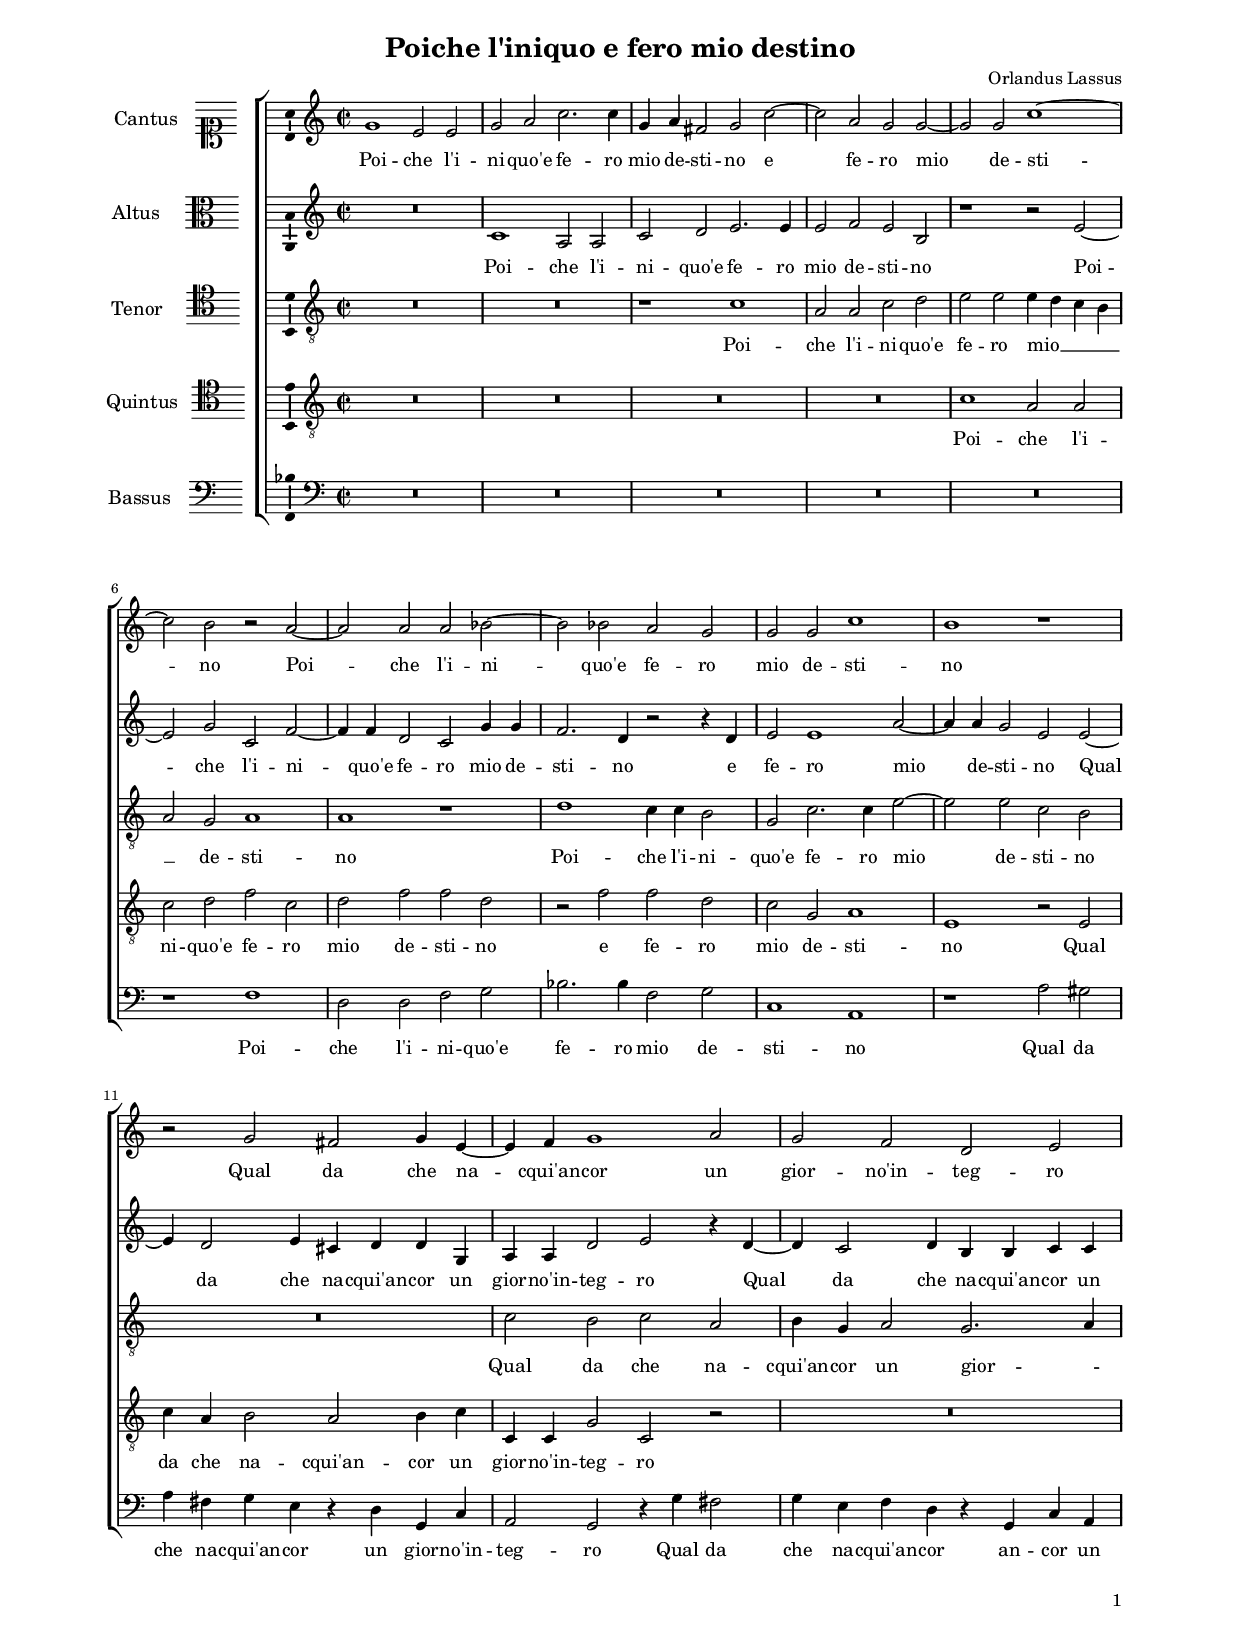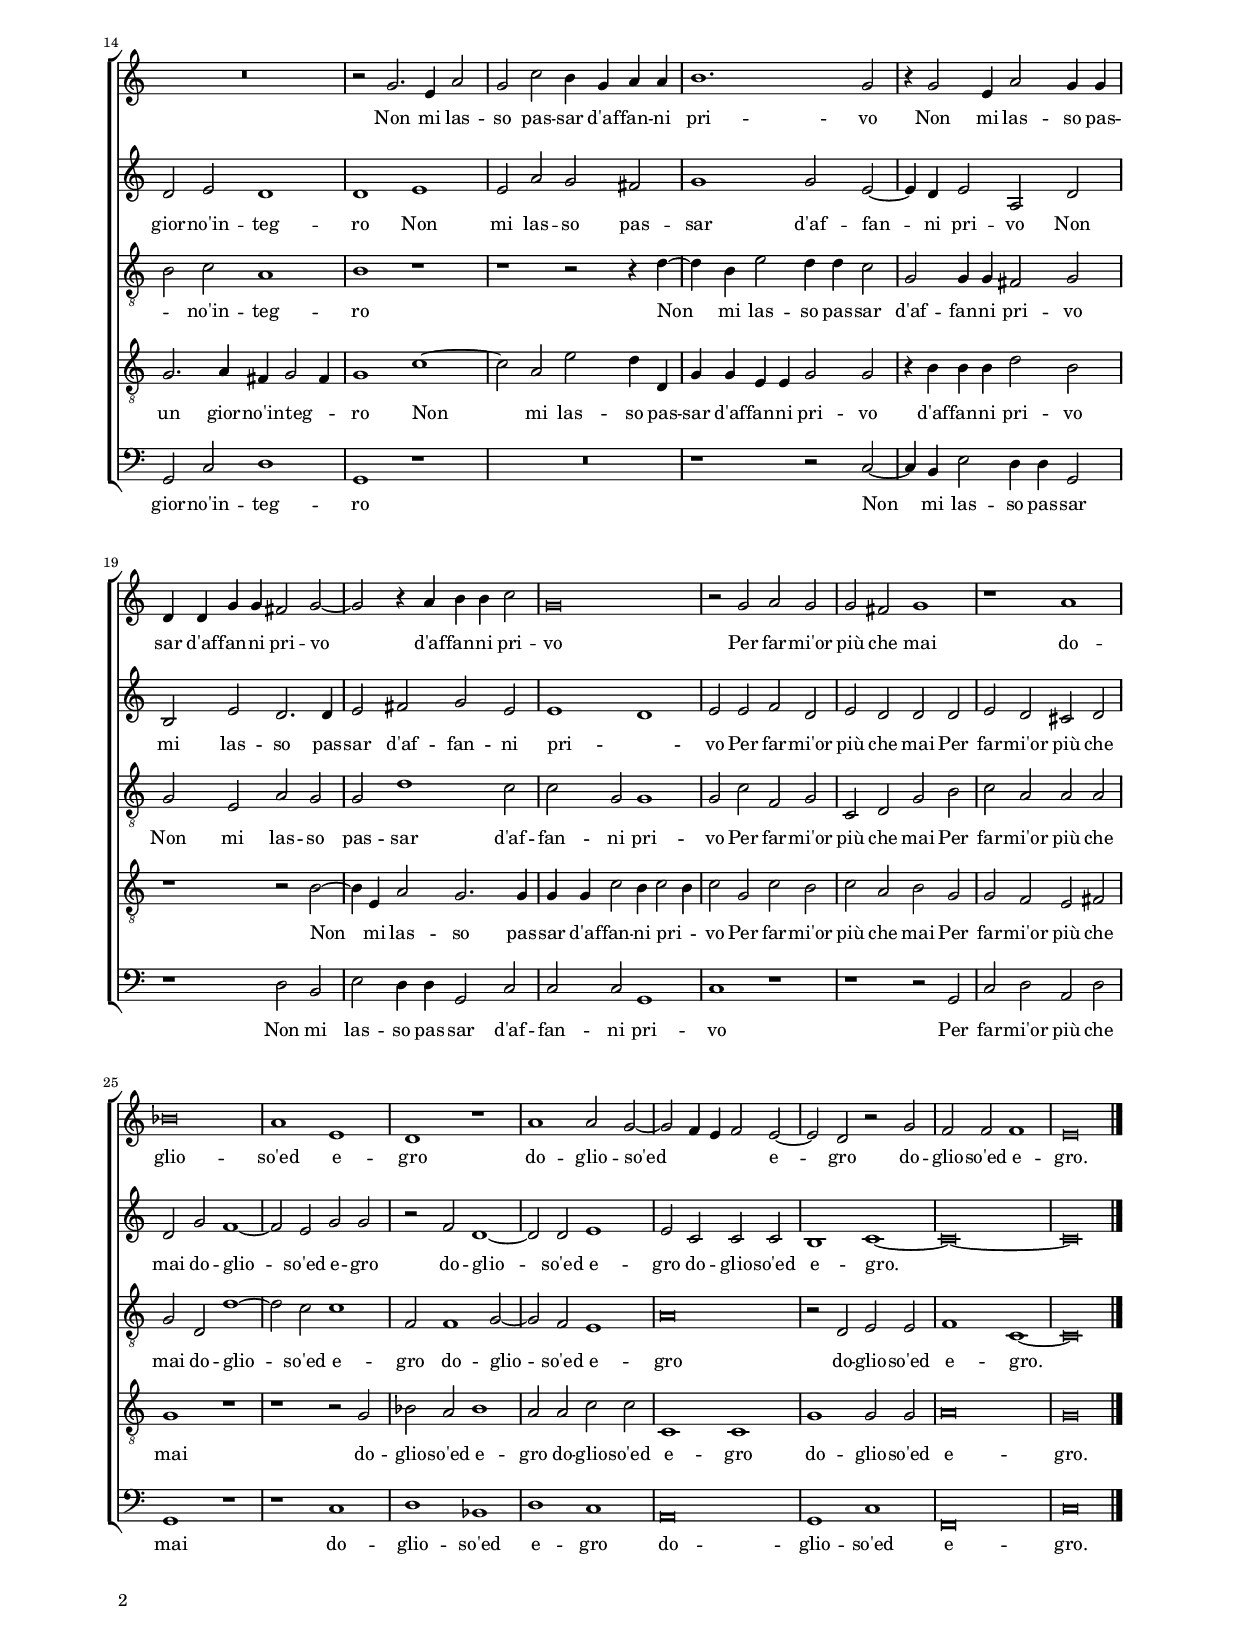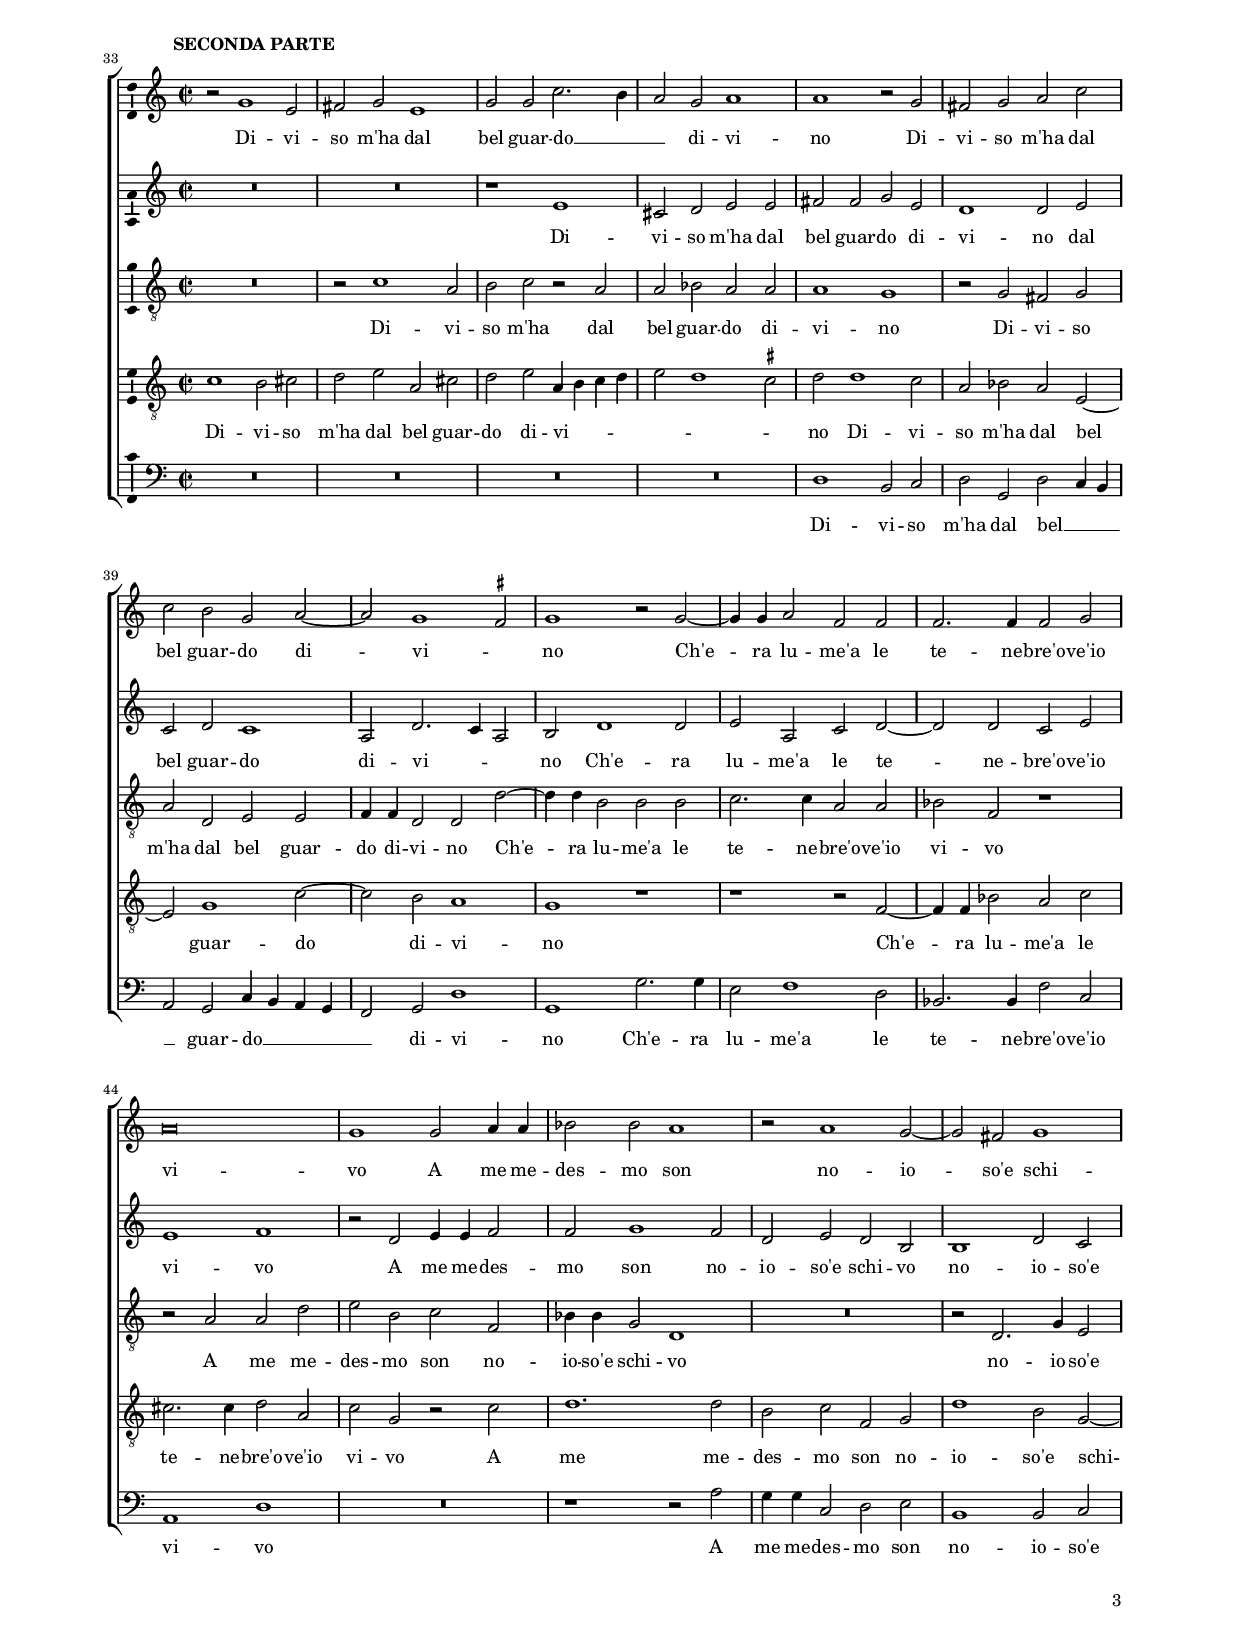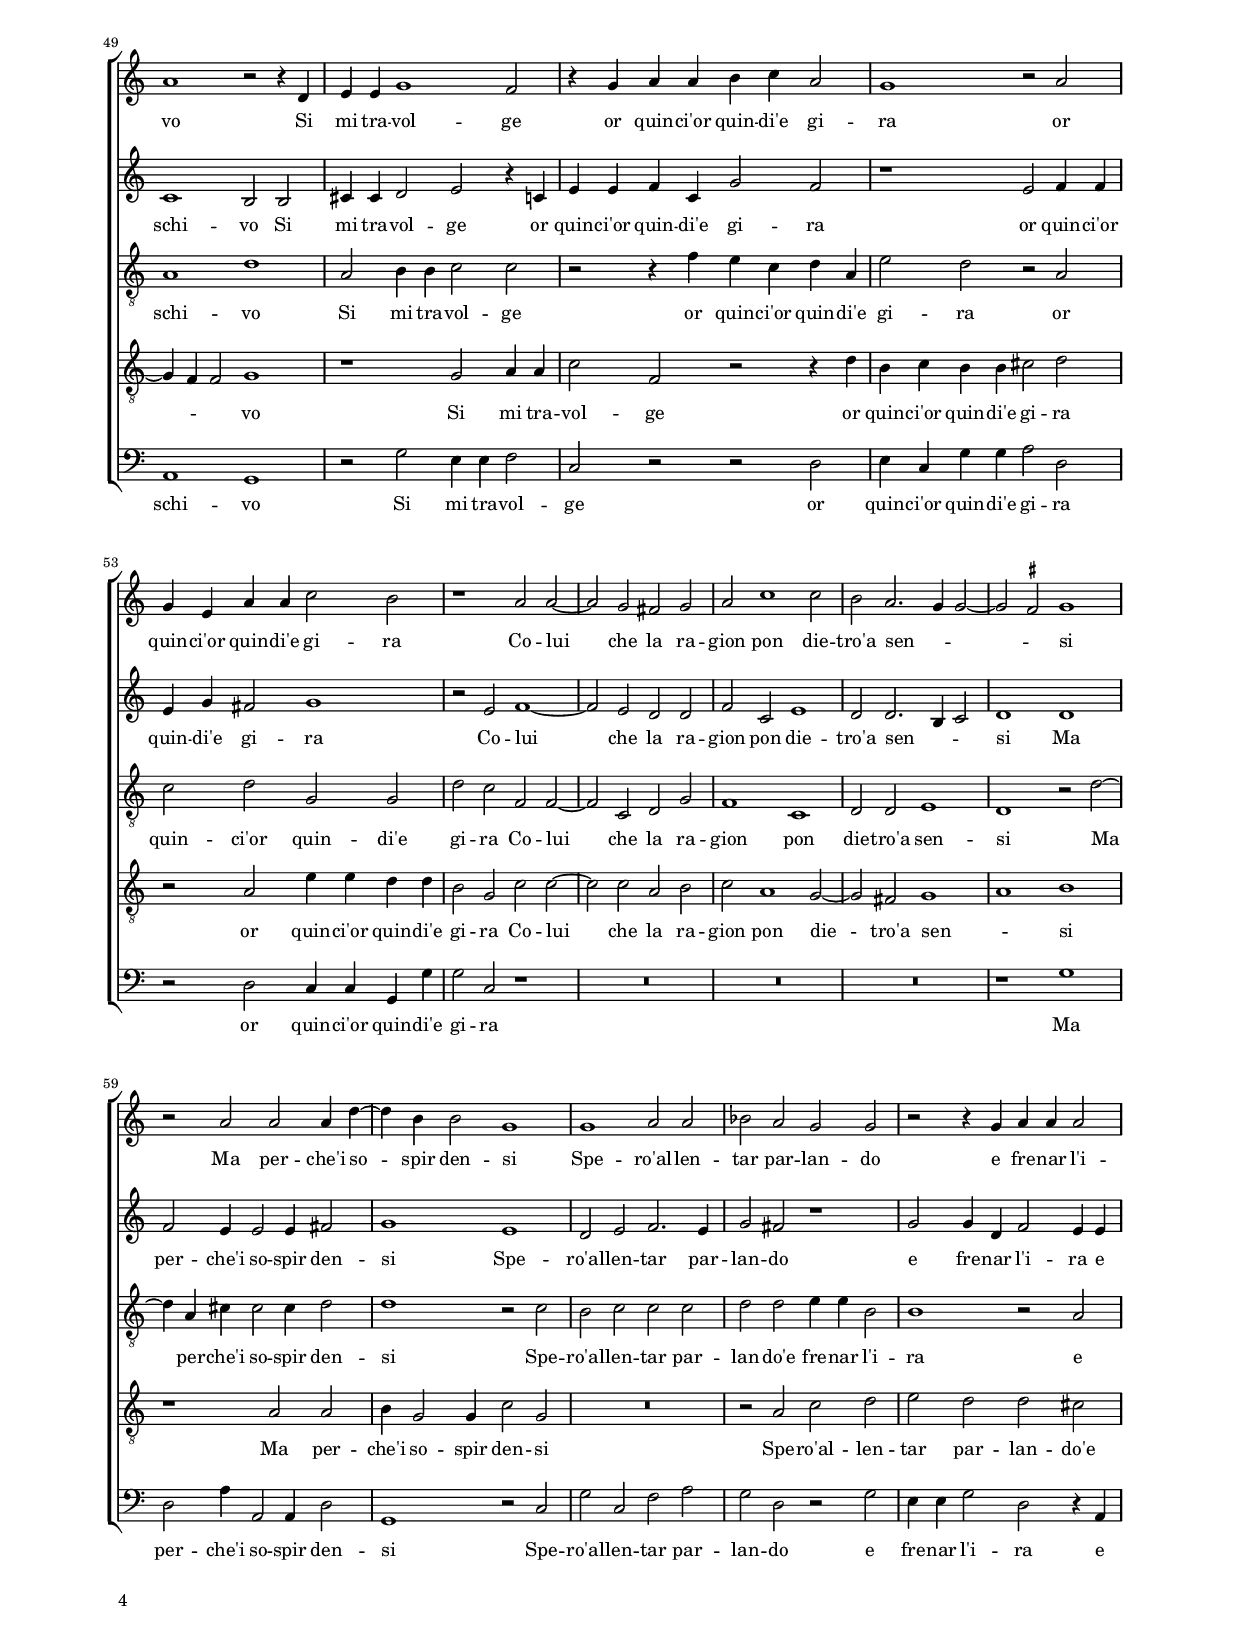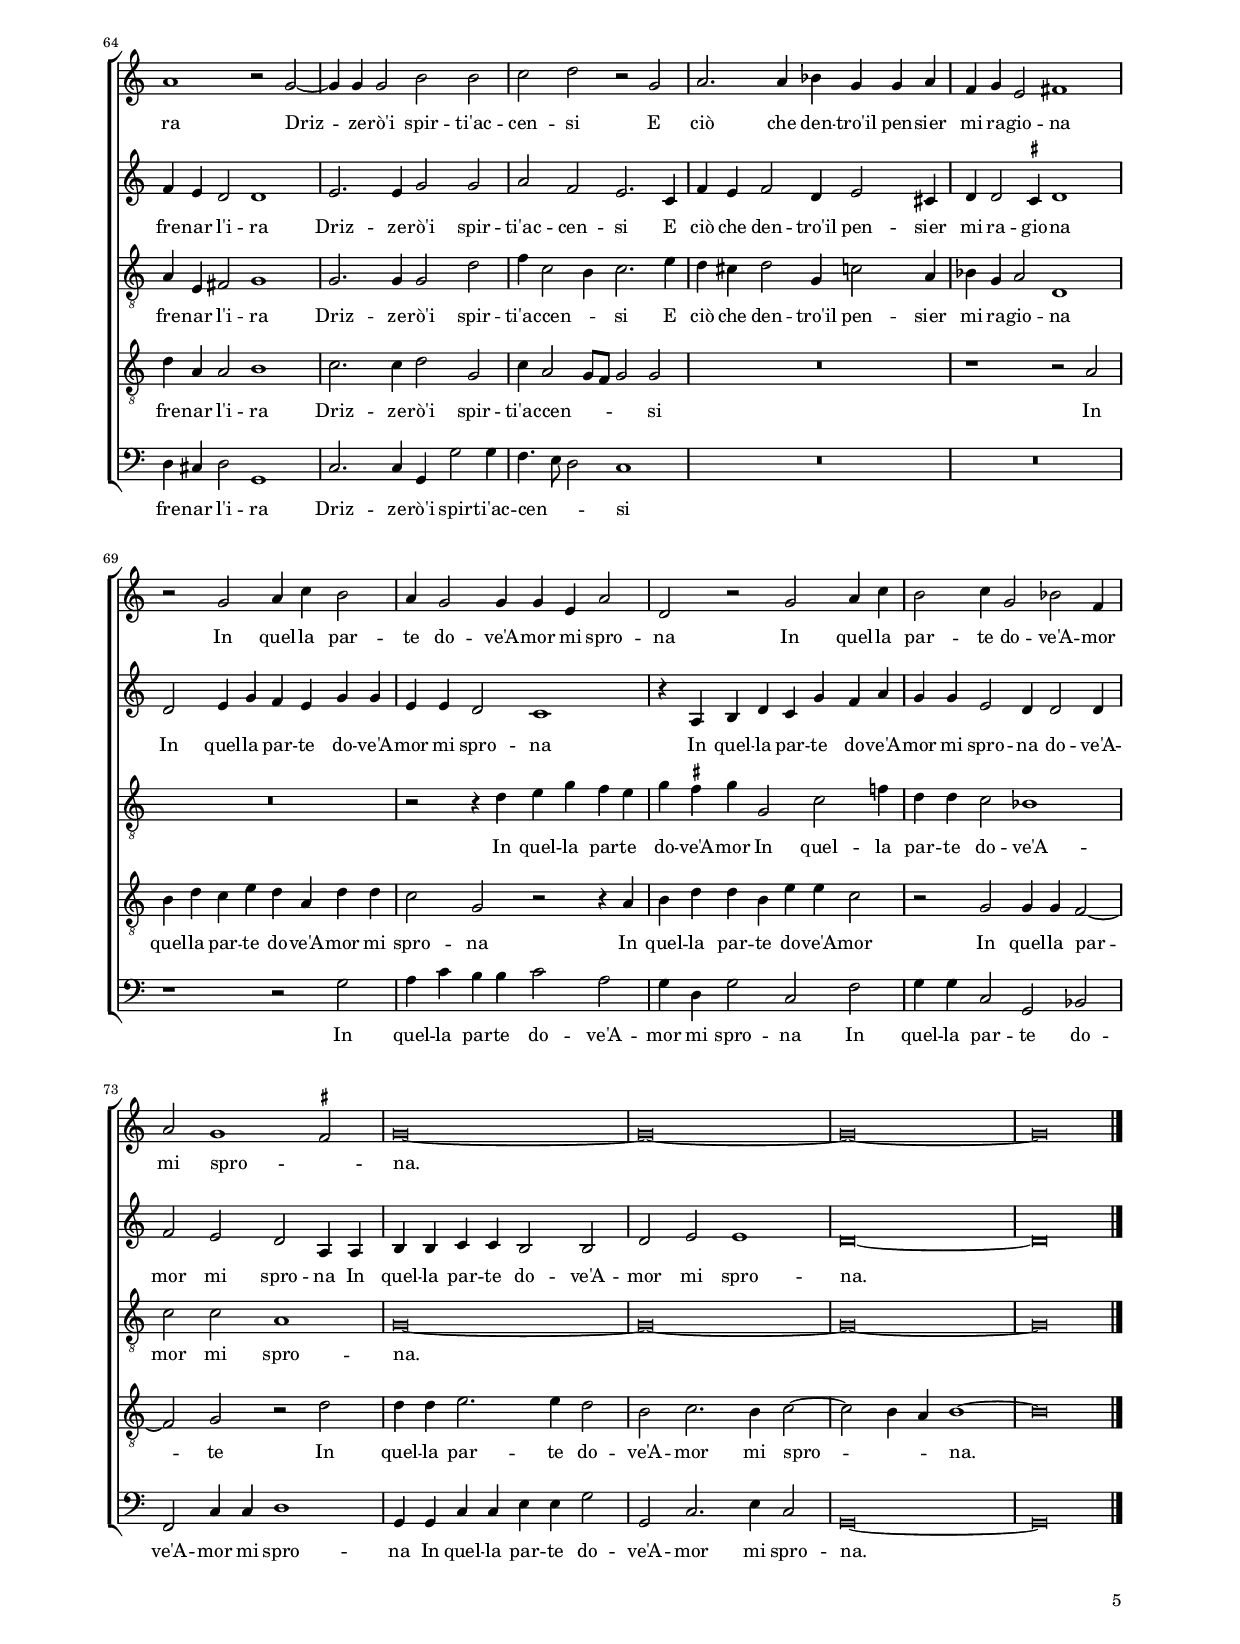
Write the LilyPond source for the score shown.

\header
{
  title="Poiche l'iniquo e fero mio destino"
  composer="Orlandus Lassus"
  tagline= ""
}

\version "2.24.1"
\language deutsch
#(set-global-staff-size 15)
% #(set-default-paper-size "letter")
#(ly:set-option 'point-and-click #f)

	
	ficta = { \once \set suggestAccidentals = ##t }
	
	forget = #(define-music-function (music) (ly:music?) #{
		\accidentalStyle forget
		$music
		\accidentalStyle default
		#})
	
	m = \melisma
	me = \melismaEnd


\paper
	{
	top-margin = 1.8 \cm
	bottom-margin = 1.2 \cm
	left-margin = 2 \cm
	right-margin = 2 \cm
	ragged-bottom = ##f
	ragged-last-bottom = ##f
	print-page-number = ##f
	score-system-spacing = #'((basic-distance . 16) (minimum-distance . 14) (padding . 5) (strechability . 150))
	system-system-spacing = #'((basic-distance . 16) (minimum-distance . 14) (padding . 5) (strechability . 150))
	oddFooterMarkup=\markup   \fill-line { "" \fromproperty #'page:page-number-string }
	evenFooterMarkup=\markup  \fill-line { \fromproperty #'page:page-number-string "" }
	last-bottom-spacing = #'((basic-distance . 12) (minimum-distance . 7) (padding . 4))
%	systems-per-page = 3
%	min-systems-per-page = 3
	}

global = {
	\key c \major
	\time 2/2 \set Score.measureLength = #(ly:make-moment 2/1)
	\skip 1*2*32 \bar "|."
	}
	

incipitcantus = \markup { \score {
	{
	\set Staff.instrumentName = \markup { \fontsize #1 "Cantus" }
	\key c \major
	\clef soprano
	s4 \bar ""
	}
	\layout  {
	raggedright = ##t
	indent = 1.6 \cm
	line-width = 2.5 \cm
	\context { \Staff \remove Time_signature_engraver }
	\override Staff.Clef.Y-extent = #'(0 . 0)
	}} \hspace #1 }
      
      
incipitaltus = \markup { \score {
	{
	\set Staff.instrumentName = \markup { \fontsize #1 "Altus" }
	\key c \major
	\clef alto
	s4 \bar ""
	}
	\layout  {
	raggedright = ##t
	indent = 1.6 \cm
	line-width = 2.5 \cm
	\context { \Staff \remove Time_signature_engraver }
	\override Staff.Clef.Y-extent = #'(0 . 0)
	}} \hspace #1 }


incipittenor = \markup { \score {
	{
	\set Staff.instrumentName = \markup { \fontsize #1 "Tenor" }
	\key c \major
	\clef tenor
	s4 \bar ""
	}
	\layout  {
	raggedright = ##t
	indent = 1.6 \cm
	line-width = 2.5 \cm
	\context { \Staff \remove Time_signature_engraver }
	\override Staff.Clef.Y-extent = #'(0 . 0)
	}} \hspace #1 }
      
      
incipitquintus = \markup { \score {
	{
	\set Staff.instrumentName = \markup { \fontsize #1 "Quintus" }
	\key c \major
	\clef tenor
	s4 \bar ""
	}
	\layout  {
	raggedright = ##t
	indent = 1.6 \cm
	line-width = 2.5 \cm
	\context { \Staff \remove Time_signature_engraver }
	\override Staff.Clef.Y-extent = #'(0 . 0)
	}} \hspace #1 }
      
      
incipitbassus = \markup { \score {
	{
	\set Staff.instrumentName = \markup { \fontsize #1 "Bassus" }
	\key c \major
	\clef bass
	s4 \bar ""
	}
	\layout  {
	raggedright = ##t
	indent = 1.6 \cm
	line-width = 2.5 \cm
	\context { \Staff \remove Time_signature_engraver }
	\override Staff.Clef.Y-extent = #'(0 . 0)
	}} \hspace #1 }


cantus =  \relative c''
	{
	g1 e2 e
	g2 a c2. c4
	g4 a fis2 g c~
	c2 a g g~
%5
	g2 g c1~ | \break
	c2 h r a~
	a2 a a b~
	b2 b a g
	g2 g c1
%10
	h1 r | \break \noPageBreak
	r2 g fis g4 e~
	e4 f g1 a2
	g2 f d e \pageBreak
	R\breve
%15
	r2 g2. e4 a2 |
	g2 c h4 g a a
	h1. g2
	r4 g2 e4 a2 g4 g
	d4 d g g fis2 g~
%20
	g2 r4 a h h c2 | %\break
	g\breve
	r2 g a g
	g2 fis g1
	r1 a
%25
	b\breve |
	a1 e
	d1 r
	a'1 a2 g~
	g2 \m f4 e f2 \me e~
%30
	e2 d r g |
	f2 f f1
	e\breve |
	}


altus =  \relative c'
	{
	R\breve
	c1 a2 a
	c2 d e2. e4
	e2 f e h
%5
	r1 r2 e~ |
	e2 g c, f~
	f4 f d2 c g'4 g
	f2. d4 r2 r4 d
	e2 e1 a2~
%10
	a4 a g2 e e~ |
	e4 d2 e4 cis d d g,
	a4 a d2 e r4 d~
	d4 c2 d4 h h c c
	d2 e d1
%15
	d1 e |
	e2 a g fis
	g1 g2 e~
	e4 d e2 a, d
	h2 e d2. d4
%20
	e2 fis g e |
	e1 \m d \me
	e2 e f d
	e2 d d d
	e2 d cis d
%25
	d2 g f1~ |
	f2 e g g
	r2 f d1~
	d2 d e1
	e2 c c c
%30
	h1 c~ |
	c\breve~
	c\breve |
	}


tenor =  \relative c'
	{
	R\breve
	R\breve
	r1 c
	a2 a c d
%5
	e2 e e4 \m d c h |
	a2 \me g a1
	a1 r
	d1 c4 c h2
	g2 c2. c4 e2~
%10
	e2 e c h |
	R\breve
	c2 h c a
	h4 g a2 g2. \m a4
	h2 \me c a1
%15
	h1 r |
	r1 r2 r4 d~
	d4 h e2 d4 d c2
	g2 g4 g fis2 g
	g2 e a g
%20
	g2 d'1 c2 |
	c2 g g1
	g2 c f, g
	c,2 d g h
	c2 a a a
%25
	g2 d d'1~ |
	d2 c c1
	f,2 f1 g2~
	g2 f e1
	a\breve
%30
	r2 d, e e |
	f1 c~
	c\breve |
	}


quintus  =  \relative c'
	{
	R\breve
	R\breve
	R\breve
	R\breve
%5
	c1 a2 a |
	c2 d f c
	d2 f f d
	r2 f f d
	c2 g a1
%10
	e1 r2 e |
	c'4 a h2 a h4 c
	c,4 c g'2 c, r
	R\breve
	g'2. a4 fis4 g2 \m fis4 \me
%15
	g1 c~ |
	c2 a e' d4 d,
	g4 g e e g2 g
	r4 h h h d2 h
	r1 r2 h~
%20
	h4 e, a2 g2. g4 |
	g4 g c2 h4 c2 \m h4 \me
	c2 g c h
	c2 a h g
	g2 f e fis
%25
	g1 r |
	r1 r2 g
	b2 a b1
	a2 a c c
	c,1 c
%30
	g'1 g2 g |
	a\breve
	g\breve |
	}


bassus  =  \relative c
	{
	R\breve
	R\breve
	R\breve
	R\breve
%5
	R\breve |
	r1 f
	d2 d f g
	b2. b4 f2 g
	c,1 a
%10
	r1 a'2 gis |
	a4 fis g e r d g, c
	a2 g r4 g' fis2
	g4 e f d r g, c a
	g2 c d1
%15
	g,1 r |
	R\breve
	r1 r2 c~
	c4 h e2 d4 d g,2
	r1 d'2 h
%20
	e2 d4 d g,2 c |
	c2 c g1
	c1 r
	r1 r2 g
	c2 d a d
%25
	g,1 r |
	r1 c
	d1 b
	d1 c
	a\breve
%30
	g1 c |
	f,\breve
	c'\breve |
	}


lyricscantus = \lyricmode {
	Poi -- che l'i -- ni -- quo'e fe -- ro mio de -- sti -- no
	e fe -- ro mio de -- sti -- no
	Poi -- che l'i -- ni -- quo'e fe -- ro mio de -- sti -- no
	Qual da che na -- cqui'an -- cor un gior -- no'in -- teg -- ro
	Non mi las -- so pas -- sar d'af -- fan -- ni pri -- vo
	Non mi las -- so pas -- sar d'af -- fan -- ni pri -- vo
	d'af -- fan -- ni pri -- vo
	Per far -- mi'or più che mai do -- glio -- so'ed e -- gro
	do -- glio -- so'ed e -- gro
	do -- glio -- so'ed e -- gro.
	}


lyricsaltus = \lyricmode {
	Poi -- che l'i -- ni -- quo'e fe -- ro mio de -- sti -- no
	Poi -- che l'i -- ni -- quo'e fe -- ro mio de -- sti -- no
	e fe -- ro mio de -- sti -- no
	Qual da che na -- cqui'an -- cor un gior -- no'in -- teg -- ro
	Qual da che na -- cqui'an -- cor un gior -- no'in -- teg -- ro
	Non mi las -- so pas -- sar d'af -- fan -- ni pri -- vo
	Non mi las -- so pas -- sar d'af -- fan -- ni pri -- vo
	Per far -- mi'or più che mai
	Per far -- mi'or più che mai do -- glio -- so'ed e -- gro
	do -- glio -- so'ed e -- gro
	do -- glio -- so'ed e -- gro.
	}


lyricstenor = \lyricmode {
	Poi -- che l'i -- ni -- quo'e fe -- ro mio __ de -- sti -- no
	Poi -- che l'i -- ni -- quo'e fe -- ro mio de -- sti -- no
	Qual da che na -- cqui'an -- cor un gior -- no'in -- teg -- ro
	Non mi las -- so pas -- sar d'af -- fan -- ni pri -- vo
	Non mi las -- so pas -- sar d'af -- fan -- ni pri -- vo
	Per far -- mi'or più che mai
	Per far -- mi'or più che mai do -- glio -- so'ed e -- gro
	do -- glio -- so'ed e -- gro
	do -- glio -- so'ed e -- gro.
	}


lyricsquintus = \lyricmode {
	Poi -- che l'i -- ni -- quo'e fe -- ro mio de -- sti -- no
	e fe -- ro mio de -- sti -- no
	Qual da che na -- cqui'an -- cor un gior -- no'in -- teg -- ro
	un gior -- no'in -- teg -- ro
	Non mi las -- so pas -- sar d'af -- fan -- ni pri -- vo
	d'af -- fan -- ni pri -- vo
	Non mi las -- so pas -- sar d'af -- fan -- ni pri -- vo
	Per far -- mi'or più che mai
	Per far -- mi'or più che mai do -- glio -- so'ed e -- gro
	do -- glio -- so'ed e -- gro
	do -- glio -- so'ed e -- gro.
	}


lyricsbassus = \lyricmode {
	Poi -- che l'i -- ni -- quo'e fe -- ro mio de -- sti -- no
	Qual da che na -- cqui'an -- cor un gior -- no'in -- teg -- ro
	Qual da che na -- cqui'an -- cor
	an -- cor un gior -- no'in -- teg -- ro
	Non mi las -- so pas -- sar
	Non mi las -- so pas -- sar d'af -- fan -- ni pri -- vo
	Per far -- mi'or più che mai do -- glio -- so'ed e -- gro
	do -- glio -- so'ed e -- gro.
	}


\score
	{  
	\transpose c c {
	\new ChoirStaff \with { \override StaffGrouper.staff-staff-spacing.basic-distance = #12 }
	<<

	\new Staff << \global
	\new Voice="v1" {
		\set Staff.instrumentName=\incipitcantus
		\set Staff.midiInstrument = "reed organ"
		\clef violin
		\cantus }
	\new Lyrics \lyricsto "v1" {\lyricscantus }
	>>


	\new Staff << \global
	\new Voice="v2" {
		\set Staff.instrumentName=\incipitaltus
		\set Staff.midiInstrument = "reed organ"
		\clef violin 
		\altus}
	\new Lyrics \lyricsto "v2" {\lyricsaltus }
	>>


	\new Staff << \global
	\new Voice="v3" {
		\set Staff.instrumentName=\incipittenor
		\set Staff.midiInstrument = "reed organ"
		\clef "G_8"
		\tenor }
	\new Lyrics \lyricsto "v3" {\lyricstenor }
	>>


	\new Staff << \global
	\new Voice="v5" {
		\set Staff.instrumentName=\incipitquintus
		\set Staff.midiInstrument = "reed organ"
		\clef "G_8"
		\quintus}
	\new Lyrics \lyricsto "v5" {\lyricsquintus }
	>>


	\new Staff << \global
	\new Voice="v4" {
		\set Staff.instrumentName=\incipitbassus
		\set Staff.midiInstrument = "reed organ"
		\clef bass
		\bassus }
	\new Lyrics \lyricsto "v4" {\lyricsbassus}
	>>

	>>
	} % transpose

	\layout
	{
	indent = 2.5 \cm
	\context { \Staff \override TimeSignature.break-visibility = #end-of-line-invisible }
	\context { \Lyrics \override VerticalAxisGroup.nonstaff-relatedstaff-spacing.padding = #1.4 }
	\context { \Staff \consists Ambitus_engraver }
	\context { \Score \override BarNumber.padding = #2 }
	\context { \Voice \override NoteHead.style = #'baroque }
	}


\midi
	{
	\tempo 2 = 90
	}

}

%%%%%%%%%%%%%%%%%%%%  PARS SECUNDA


global = {
	\key c \major
	\time 2/2 \set Score.measureLength = #(ly:make-moment 2/1)
	\set Score.currentBarNumber = #33
	\skip 1*2*45 \bar "|."
	}


cantus =  \relative c''
	{
	r2 g1 e2
	fis2 g e1
	g2 g c2. \m h4
	a2 \me g a1
%5
	a1 r2 g |
	fis2 g a c
	c2 h g a~
	a2 g1 \m \ficta fis2 \me
	g1 r2 g~
%10
	g4 g a2 f f |
	f2. f4 f2 g
	a\breve
	g1 g2 a4 a
	b2 b a1
%15
	r2 a1 g2~ |
	g2 fis g1
	a1 r2 r4 d,
	e4 e g1 f2
	r4 g a a h c a2
%20
	g1 r2 a |
	g4 e a a c2 h
	r1 a2 a~
	a2 g fis g
	a2 c1 c2
%25
	h2 a2. \m g4 g2~ |
	g2 \ficta fis \me g1
	r2 a a a4 d~
	d4 h h2 g1
	g1 a2 a
%30
	b2 a g g |
	r2 r4 g a a a2
	a1 r2 g~
	g4 g g2 h h
	c2 d r g,
%35
	a2. a4 b g g a |
	f4 g e2 fis1
	r2 g a4 c h2
	a4 g2 g4 g e a2
	d,2 r g a4 c
%40
	h2 c4 g2 b f4 |
	a2 g1 \m \ficta fis2 \me
	g\breve~
	g\breve~
	g\breve~
%45
	g\breve |
	}


altus =  \relative c'
	{
	R\breve
	R\breve
	r1 e
	cis2 d e e
%5
	fis2 fis g e |
	d1 d2 e
	c2 d c1
	a2 d2. \m c4 a2 \me
	h2 d1 d2
%10
	e2 a, c d~ |
	d2 d c e
	e1 f
	r2 d e4 e f2
	f2 g1 f2
%15
	d2 e d h |
	h1 d2 c
	c1 h2 h
	cis4 cis d2 e r4 c
	e4 e f c g'2 f
%20
	r1 e2 f4 f |
	e4 g fis2 g1
	r2 e f1~
	f2 e d d
	f2 c e1
%25
	d2 d2. \m h4 c2 \me |
	d1 d
	f2 e4 e2 e4 fis2
	g1 e
	d2 e f2. e4
%30
	g2 fis r1 |
	g2 g4 d f2 e4 e
	f4 e d2 d1
	e2. e4 g2 g
	a2 f e2. c4
%35
	f4 e f2 d4 e2 cis4 |
	d4 d2 \ficta cis4 d1
	d2 e4 g f e g g
	e4 e d2 c1
	r4 a h d c g' f a
%40
	g4 g e2 d4 d2 d4 |
	f2 e d a4 a
	h4 h c c h2 h
	d2 e e1
	d\breve~
%45
	d\breve |
	}


tenor =  \relative c'
	{
	R\breve
	r2 c1 a2
	h2 c r a
	a2 b a a
%5
	a1 g |
	r2 g fis g
	a2 d, e e
	f4 f d2 d d'~
	d4 d h2 h h
%10
	c2. c4 a2 a |
	b2 f r1
	r2 a a d
	e2 h c f,
	b4 b g2 d1
%15
	R\breve |
	r2 d2. g4 e2
	a1 d
	a2 h4 h c2 c
	r2 r4 f e c d a
%20
	e'2 d r a |
	c2 d g, g
	d'2 c f, f~
	f2 c d g
	f1 c
%25
	d2 d e1 |
	d1 r2 d'~
	d4 a cis cis2 cis4 d2
	d1 r2 c
	h2 c c c
%30
	d2 d e4 e h2 |
	h1 r2 a
	a4 e fis2 g1
	g2. g4 g2 d'
	f4 c2 \m h4 \me c2. e4
%35
	d4 cis d2 g,4 c2 a4 |
	b4 g a2 d,1
	R\breve
	r2 r4 d' e g f e
	g4 \ficta fis g g,2 c f4
%40
	d4 d c2 b1 |
	c2 c a1
	g\breve~
	g\breve~
	g\breve~
%45
	g\breve |
	}


quintus  =  \relative c'
	{
	c1 h2 cis
	d2 e a, cis
	d2 e a,4 \m h c d
	e2 d1 \ficta cis2 \me
%5
	d2 d1 c2 |
	a2 b a e~
	e2 g1 c2~
	c2 h a1
	g1 r
%10
	r1 r2 f~ |
	f4 f b2 a2 c
	cis2. cis4 d2 a
	c2 g r c
	d1. d2
%15
	h2 c f, g |
	d'1 h2 g~
	g4 \m f f2 \me g1
	r1 g2 a4 a
	c2 f, r r4 d'
%20
	h4 c h h cis2 d |
	r2 a e'4 e d d
	h2 g c c~
	c2 c a h
	c2 a1 g2~
%25
	g2 fis g1 \m
	a1 \me h
	r1 a2 a
	h4 g2 g4 c2 g
	R\breve
%30
	r2 a c d |
	e2 d d cis
	d4 a a2 h1
	c2. c4 d2 g,
	c4 a2 \m g8 f g2 \me g
%35
	R\breve |
	r1 r2 a
	h4 d c e d a d d
	c2 g r r4 a
	h4 d d h e e c2
%40
	r2 g g4 g f2~ |
	f2 g r d'
	d4 d e2. e4 d2
	h2 c2. h4 c2~
	c2 \m h4 a \me h1~
%45
	h\breve |
	}


bassus  =  \relative c
	{
	R\breve
	R\breve
	R\breve
	R\breve
%5
	d1 h2 c |
	d2 g, d' \m c4 h
	a2 \me g c4 \m h a g
	f2 \me g d'1
	g,1 g'2. g4
%10
	e2 f1 d2 |
	b2. b4 f'2 c
	a1 d
	R\breve
	r1 r2 a'
%15
	g4 g c,2 d e |
	h1 h2 c
	a1 g
	r2 g' e4 e f2
	c2 r r d
%20
	e4 c g' g a2 d, |
	r2 d c4 c g g'
	g2 c, r1
	R\breve
	R\breve
%25
	R\breve |
	r1 g'
	d2 a'4 a,2 a4 d2
	g,1 r2 c
	g'2 c, f a
%30
	g2 d r g |
	e4 e g2 d r4 a
	d4 cis d2 g,1
	c2. c4 g g'2 g4
	f4. \m e8 d2 \me c1
%35
	R\breve |
	R\breve
	r1 r2 g'
	a4 c h h c2 a
	g4 d g2 c, f
%40
	g4 g c,2 g b |
	f2 c'4 c d1
	g,4 g c c e e g2
	g,2 c2. e4 c2
	g\breve~
%45
	g\breve |
	}


lyricscantus = \lyricmode {
	Di -- vi -- so m'ha dal bel guar -- do __ di -- vi -- no
	Di -- vi -- so m'ha dal bel guar -- do di -- vi -- no
	Ch'e -- ra lu -- me'a le te -- ne -- bre'o -- ve'io vi -- vo
	A me me -- des -- mo son no -- io -- so'e schi -- vo
	Si mi tra -- vol -- ge or quin -- ci'or quin -- di'e gi -- ra
	or quin -- ci'or quin -- di'e gi -- ra
	Co -- lui che la ra -- gion pon die -- tro'a sen -- si
	Ma per -- che'i so -- spir den -- si
	Spe -- ro'al -- len -- tar par -- lan -- do e fre -- nar l'i -- ra
	Driz -- ze -- rò'i spir -- ti'ac -- cen -- si
	E ciò che den -- tro'il pen -- sier mi ra -- gio -- na
	In quel -- la par -- te do -- ve'A -- mor mi spro -- na
	In quel -- la par -- te do -- ve'A -- mor mi spro -- na.
	}


lyricsaltus = \lyricmode {
	Di -- vi -- so m'ha dal bel guar -- do di -- vi -- no
	dal bel guar -- do di -- vi -- no
	Ch'e -- ra lu -- me'a le te -- ne -- bre'o -- ve'io vi -- vo
	A me me -- des -- mo son no -- io -- so'e schi -- vo
	no -- io -- so'e schi -- vo
	Si mi tra -- vol -- ge or quin -- ci'or quin -- di'e gi -- ra
	or quin -- ci'or quin -- di'e gi -- ra
	Co -- lui che la ra -- gion pon die -- tro'a sen -- si
	Ma per -- che'i so -- spir den -- si
	Spe -- ro'al -- len -- tar par -- lan -- do e fre -- nar l'i -- ra
	e fre -- nar l'i -- ra
	Driz -- ze -- rò'i spir -- ti'ac -- cen -- si
	E ciò che den -- tro'il pen -- sier mi ra -- gio -- na
	In quel -- la par -- te do -- ve'A -- mor mi spro -- na
	In quel -- la par -- te do -- ve'A -- mor mi spro -- na
	do -- ve'A -- mor mi spro -- na
	In quel -- la par -- te do -- ve'A -- mor mi spro -- na.
	}


lyricstenor = \lyricmode {
	Di -- vi -- so m'ha dal bel guar -- do di -- vi -- no
	Di -- vi -- so m'ha dal bel guar -- do di -- vi -- no
	Ch'e -- ra lu -- me'a le te -- ne -- bre'o -- ve'io vi -- vo
	A me me -- des -- mo son no -- io -- so'e schi -- vo
	no -- io -- so'e schi -- vo
	Si mi tra -- vol -- ge or quin -- ci'or quin -- di'e gi -- ra
	or quin -- ci'or quin -- di'e gi -- ra
	Co -- lui che la ra -- gion pon die -- tro'a sen -- si
	Ma per -- che'i so -- spir den -- si
	Spe -- ro'al -- len -- tar par -- lan -- do'e fre -- nar l'i -- ra
	e fre -- nar l'i -- ra
	Driz -- ze -- rò'i spir -- ti'ac -- cen -- si
	E ciò che den -- tro'il pen -- sier mi ra -- gio -- na
	In quel -- la par -- te do -- ve'A -- mor
	In quel -- la par -- te do -- ve'A -- mor mi spro -- na.
	}


lyricsquintus = \lyricmode {
	Di -- vi -- so m'ha dal bel guar -- do di -- vi -- no
	Di -- vi -- so m'ha dal bel guar -- do di -- vi -- no
	Ch'e -- ra lu -- me'a le te -- ne -- bre'o -- ve'io vi -- vo
	A me me -- des -- mo son no -- io -- so'e schi -- vo
	Si mi tra -- vol -- ge or quin -- ci'or quin -- di'e gi -- ra
	or quin -- ci'or quin -- di'e gi -- ra
	Co -- lui che la ra -- gion pon die -- tro'a sen -- si
	Ma per -- che'i so -- spir den -- si
	Spe -- ro'al -- len -- tar par -- lan -- do'e fre -- nar l'i -- ra
	Driz -- ze -- rò'i spir -- ti'ac -- cen -- si
	In quel -- la par -- te do -- ve'A -- mor mi spro -- na
	In quel -- la par -- te do -- ve'A -- mor
	In quel -- la par -- te
	In quel -- la par -- te do -- ve'A -- mor mi spro -- na.
	}


lyricsbassus = \lyricmode {
	Di -- vi -- so m'ha dal bel __ guar -- do __ di -- vi -- no
	Ch'e -- ra lu -- me'a le te -- ne -- bre'o -- ve'io vi -- vo
	A me me -- des -- mo son no -- io -- so'e schi -- vo
	Si mi tra -- vol -- ge or quin -- ci'or quin -- di'e gi -- ra
	or quin -- ci'or quin -- di'e gi -- ra
	Ma per -- che'i so -- spir den -- si
	Spe -- ro'al -- len -- tar par -- lan -- do e fre -- nar l'i -- ra
	e fre -- nar l'i -- ra
	Driz -- ze -- rò'i spir -- ti'ac -- cen -- si
	In quel -- la par -- te do -- ve'A -- mor mi spro -- na
	In quel -- la par -- te do -- ve'A -- mor mi spro -- na
	In quel -- la par -- te do -- ve'A -- mor mi spro -- na.
	}


\score
{  
	\transpose c c {
	\new ChoirStaff \with { \override StaffGrouper.staff-staff-spacing.basic-distance = #12 }
	<<

	\new Staff <<\global
	\new Voice="v1" {
	  %\set Staff.instrumentName=Cantus
		\set Staff.midiInstrument = "reed organ"
		\clef violin
		\cantus }
	\new Lyrics \lyricsto "v1" {\lyricscantus }
	>>


	\new Staff << \global
	\new Voice="v2" {
	  %\set Staff.instrumentName=Altus
		\set Staff.midiInstrument = "reed organ"
		\clef violin 
		\altus}
	\new Lyrics \lyricsto "v2" {\lyricsaltus }
	>>


	\new Staff <<\global
	\new Voice="v3" {
	  %\set Staff.instrumentName=Tenor
		\set Staff.midiInstrument = "reed organ"
		\clef "G_8"
		\tenor }
	\new Lyrics \lyricsto "v3" {\lyricstenor }
	>>


	\new Staff << \global
	\new Voice="v5" {
	  %\set Staff.instrumentName=Quintus
		\set Staff.midiInstrument = "reed organ"
		\clef "G_8"
		\quintus}
	\new Lyrics \lyricsto "v5" {\lyricsquintus }
	>>


	\new Staff <<\global
	\new Voice="v4" {
	  %\set Staff.instrumentName=Bassus
		\set Staff.midiInstrument = "reed organ"
		\clef bass
		\bassus }
	\new Lyrics \lyricsto "v4" {\lyricsbassus}
	>>
	
	>>
	} % transpose

	\layout
	{
	indent = 0 \cm
	\context { \Staff \override TimeSignature.break-visibility = #end-of-line-invisible }
	\context { \Lyrics \override VerticalAxisGroup.nonstaff-relatedstaff-spacing.padding = #1.4 }
	\context { \Staff \consists Ambitus_engraver }
	\context { \Score \override BarNumber.padding = #2 }
	\context { \Voice \override NoteHead.style = #'baroque }
	}


	\header { piece = \markup { \raise #2 \hspace # 7 \bold "SECONDA PARTE"} }

\midi
	{
	\tempo 2 = 90
	}
	
}

% EOF
